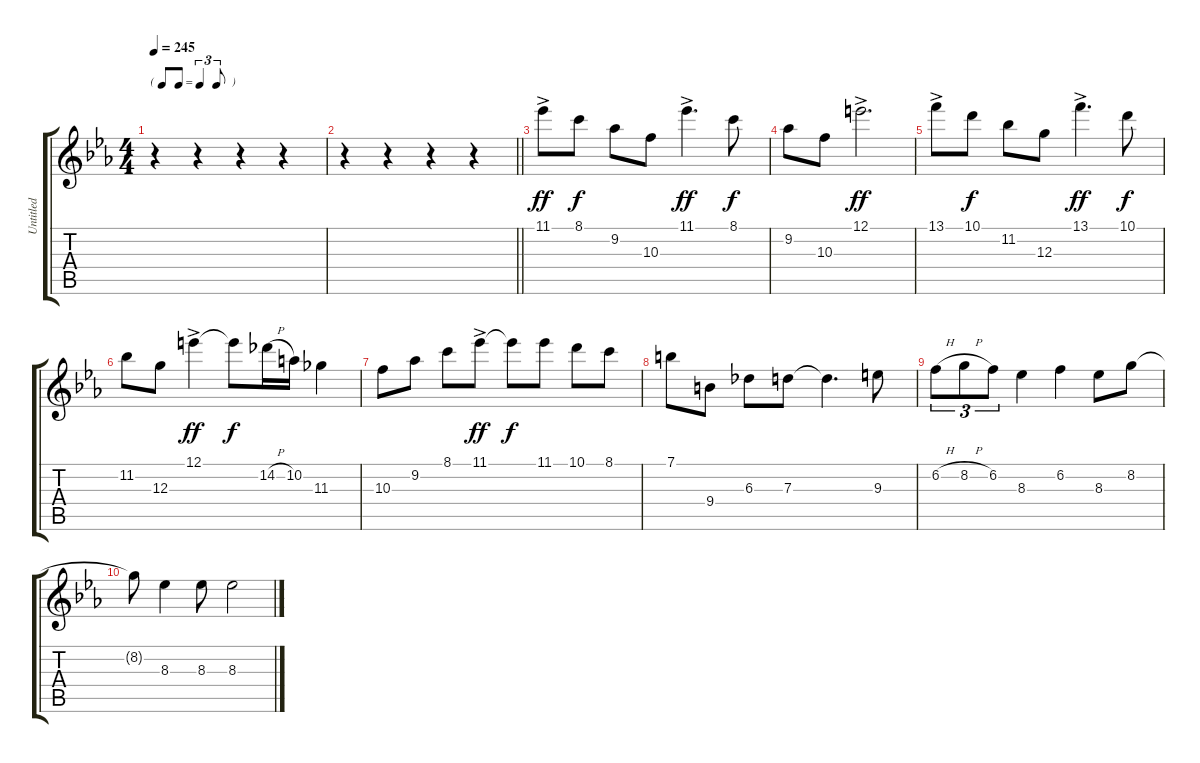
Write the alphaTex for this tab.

\track ("Untitled" "Untitled") {instrument acousticguitarsteel}
\staff {score tabs}
\tuning (E4 B3 G3 D3 A2 E2) {hide}
\ts (4 4)
\tf triplet8th
\tempo 245
\clef g2
\ks eb
r.4{dy ff} r.4 r.4 r.4 |
\barLineRight lightlight
r.4 r.4 r.4 r.4 |
11.1{ac}.8 8.1.8{dy f} 9.2.8 10.3.8 11.1{ac}.4{d dy ff} 8.1.8{dy f} |
9.2.8 10.3.8 12.1{ac}.2{d dy ff} |
13.1{ac}.8 10.1.8{dy f} 11.2.8 12.3.8 13.1{ac}.4{d dy ff} 10.1.8{dy f} |
11.2.8 12.3.8 12.1{ac}.4{dy ff} 12.1{t}.8{dy f} 14.2{h}.16 10.2.16 11.3.4 |
10.3.8 9.2.8 8.1.8 11.1{ac}.8{dy ff} 11.1{t}.8{dy f} 11.1.8 10.1.8 8.1.8 |
7.1.8 9.4.8 6.3.8 7.3.8 7.3{t}.4{d} 9.3.8 |
6.2{h}.8{tu (3 2)} 8.2{h}.8{tu (3 2)} 6.2.8{tu (3 2)} 8.3.4 6.2.4 8.3.8 8.2.8 |
8.2{t}.8 8.3.4 8.3.8 8.3.2
